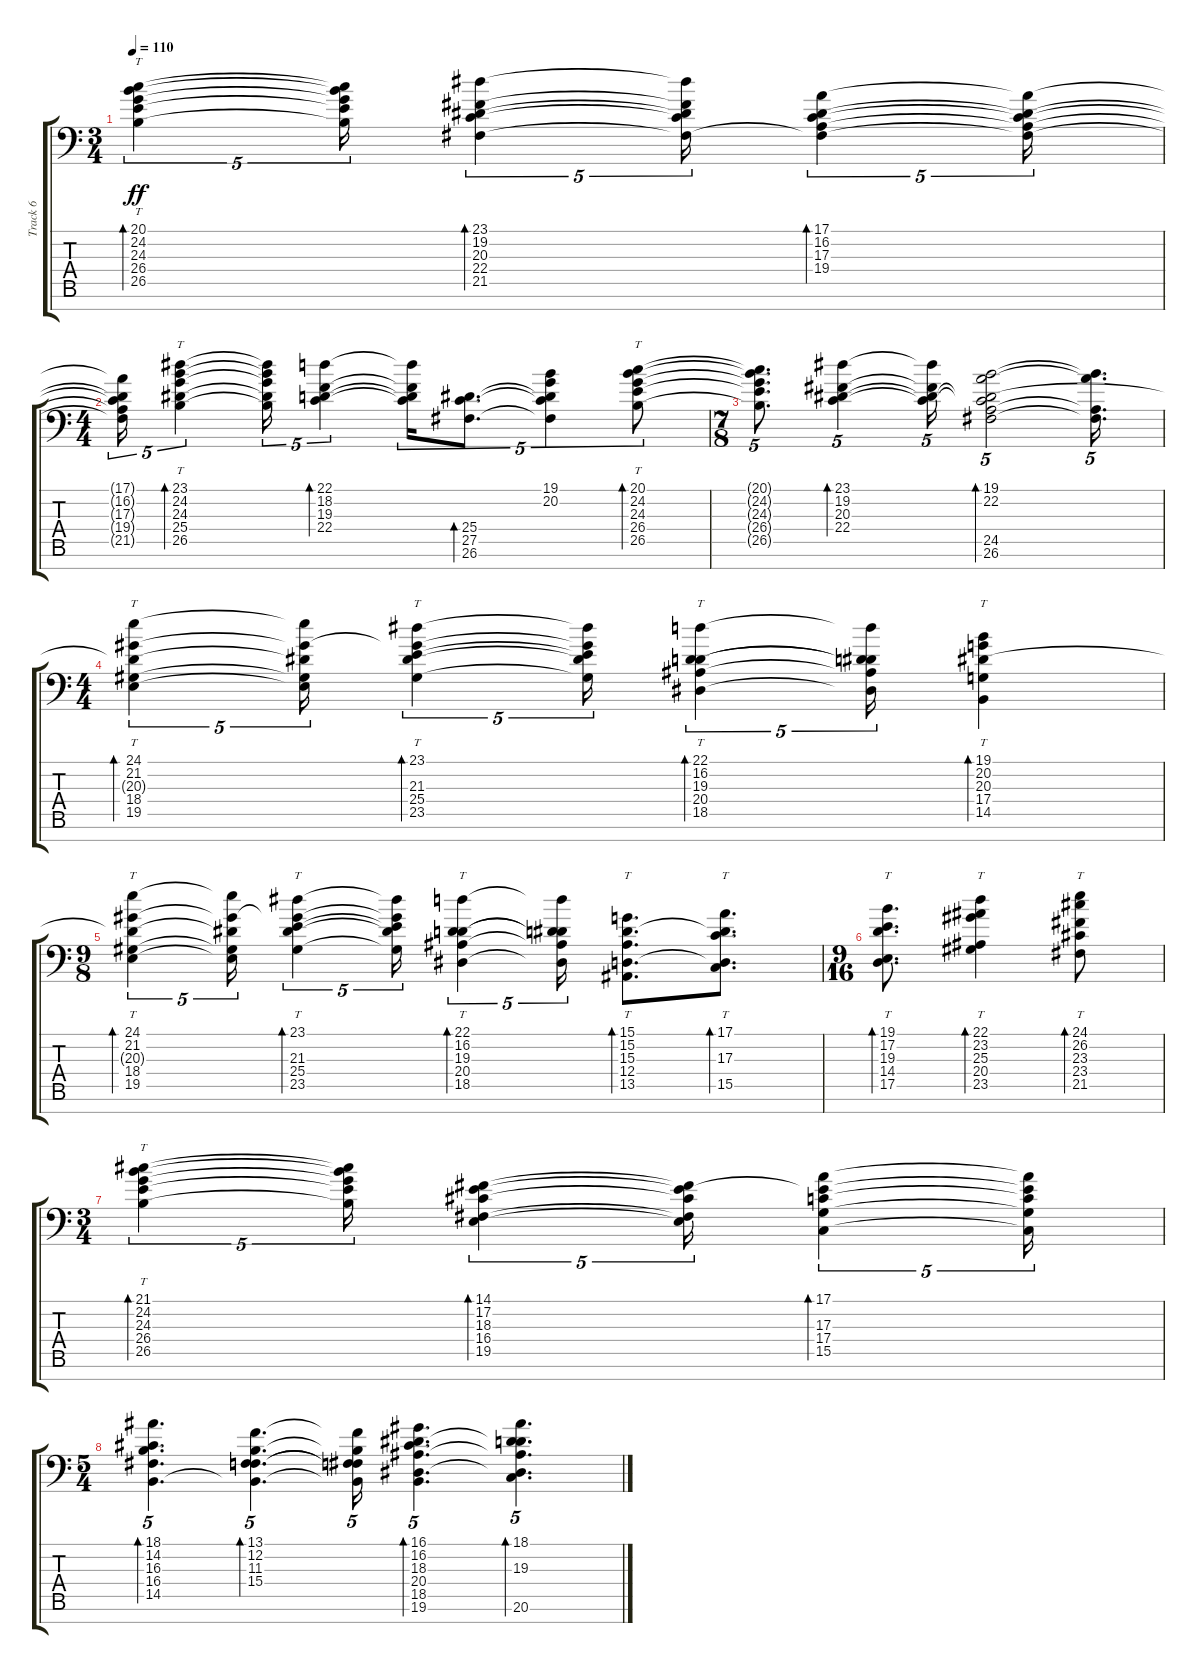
\track ("Track 6" "Track 6") {instrument acousticgrandpiano}
\staff {score tabs}
\tuning (E3 B2 G2 D2 A1 E1 A0) {hide}
\ts (3 4)
\tempo 110
\clef f4
\ks c
(20.1 24.2{t} 24.3{t} 26.4 26.5).4{tt tu (5 4) bd 60 dy ff} (20.1{t} 24.2{t} 24.3{t} 26.4{t} 26.5{t}).16{tu (5 4)} (23.1 19.2 20.3 22.4 21.5).4{tu (5 4) bd 60} (23.1{t} 19.2{t} 20.3{t} 22.4{t} 21.5{t}).16{tu (5 4)} (17.1 16.2 17.3 19.4 21.5{t}).4{tu (5 4) bd 60} (17.1{t} 16.2{t} 17.3{t} 19.4{t} 21.5{t}).16{tu (5 4)} |
\ts (4 4)
(17.1{t} 16.2{t} 17.3{t} 19.4{t} 21.5{t}).16{tu (5 4)} (23.1 24.2 24.3 25.4 26.5).4{tt tu (5 4) bd 60} (23.1{t} 24.2{t} 24.3{t} 25.4{t} 26.5{t}).16{tu (5 4)} (22.1 18.2 19.3 22.4).4{tu (5 4) bd 60} (22.1{t} 18.2{t} 19.3{t} 22.4{t}).16{tu (5 4)} (25.4 27.5 26.6).8{d tu (5 4) bd 60} (19.1 20.2 25.4{t} 27.5{t} 26.6{t}).4{tu (5 4)} (20.1 24.2 24.3 26.4 26.5).8{tt tu (5 4) bd 60} |
\ts (7 8)
(20.1{t} 24.2{t} 24.3{t} 26.4{t} 26.5{t}).8{d tu (5 4)} (23.1 19.2 20.3 22.4).4{tu (5 4) bd 60} (23.1{t} 19.2{t} 20.3{t} 22.4{t}).16{tu (5 4)} (19.1 22.2 20.3{t} 22.4{t} 24.5 26.6).2{tu (5 4) bd 60} (19.1{t} 22.2{t} 24.5{t} 26.6{t}).16{d tu (5 4)} |
\ts (4 4)
(24.1 21.2 20.3{t} 18.4 19.5).4{tt tu (5 4) bd 60} (24.1{t} 21.2{t} 20.3{t} 18.4{t} 19.5{t}).16{tu (5 4)} (23.1 21.2{t} 21.3 25.4 23.5).4{tt tu (5 4) bd 60} (23.1{t} 21.2{t} 21.3{t} 25.4{t} 23.5{t}).16{tu (5 4)} (22.1 16.2 19.3 20.4 18.5).4{tt tu (5 4) bd 60} (22.1{t} 16.2{t} 19.3{t} 20.4{t} 18.5{t}).16{tu (5 4)} (19.1 20.2 20.3 17.4 14.5).4{tt bd 60} |
\ts (9 8)
(24.1 21.2 20.3{t} 18.4 19.5).4{tt tu (5 4) bd 60} (24.1{t} 21.2{t} 20.3{t} 18.4{t} 19.5{t}).16{tu (5 4)} (23.1 21.2{t} 21.3 25.4 23.5).4{tt tu (5 4) bd 60} (23.1{t} 21.2{t} 21.3{t} 25.4{t} 23.5{t}).16{tu (5 4)} (22.1 16.2 19.3 20.4 18.5).4{tt tu (5 4) bd 60} (22.1{t} 16.2{t} 19.3{t} 20.4{t} 18.5{t}).16{tu (5 4)} (15.1 15.2 15.3 12.4 13.5).8{tt d bd 60} (17.1 15.2{t} 17.3 12.4{t} 15.5).8{tt d bd 60} |
\ts (9 16)
(19.1 17.2 19.3 14.4 17.5).8{tt d bd 60} (22.1 23.2 25.3 20.4 23.5).4{tt bd 60} (24.1 26.2 23.3 23.4 21.5).8{tt bd 60} |
\ts (3 4)
(21.1 24.2 24.3 26.4 26.5).4{tt tu (5 4) bd 60} (21.1{t} 24.2{t} 24.3{t} 26.4{t} 26.5{t}).16{tu (5 4)} (14.1 17.2 18.3 16.4 19.5).4{tu (5 4) bd 60} (14.1{t} 17.2{t} 18.3{t} 16.4{t} 19.5{t}).16{tu (5 4)} (17.1 17.2{t} 17.3 17.4 15.5).4{tu (5 4) bd 60} (17.1{t} 17.2{t} 17.3{t} 17.4{t} 15.5{t}).16{tu (5 4)} |
\ts (5 4)
(18.1 14.2 16.3 16.4 14.5).4{d tu (5 4) bd 60} (13.1 12.2 11.3 15.4 14.5{t}).4{d tu (5 4) bd 60} (13.1{t} 12.2{t} 11.3{t} 15.4{t} 14.5{t}).16{tu (5 4)} (16.1 16.2 18.3 20.4 18.5 19.6).4{d tu (5 4) bd 60} (18.1 16.2{t} 19.3 20.4{t} 18.5{t} 20.6).4{d tu (5 4) bd 60}
